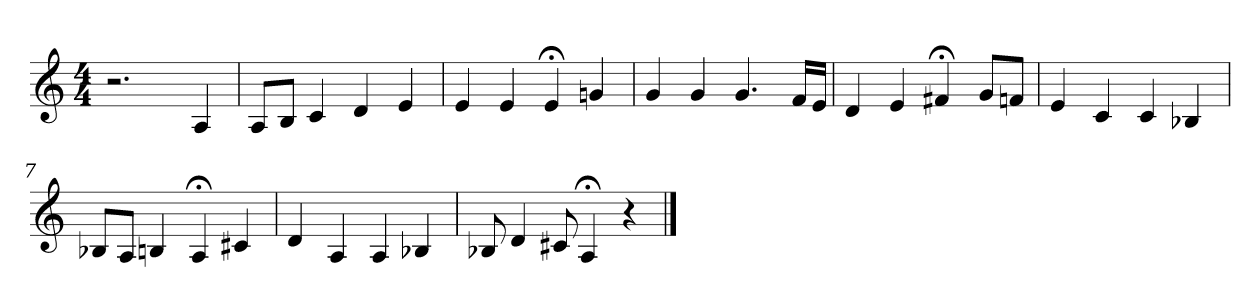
**kern
*part1
*staff1
*clefG2
*M4/4
=1
2.r
4A
=2
8A/L
8B/J
4c
4d
4e
=3
4e
4e
4e;<
4gn
=4
4g
4g
4.g
16f/LL
16e/JJ
=5
4d
4e
4f#X;<
8g/L
8fn/J
=6
4e
4c
4c
4B-X
=7
8B-/L
8A/J
4Bn
4A;<
4c#X
=8
4d
4A
4A
4B-X
=9
8B-
4d
8c#X
4A;<
4r
==
*-
